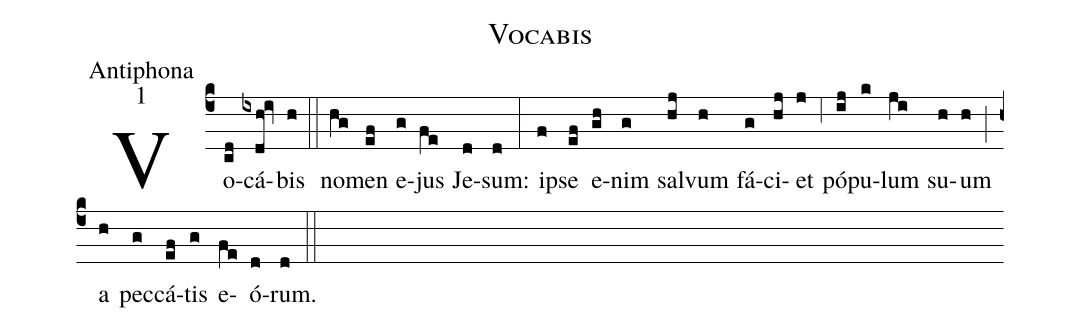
name:Vocabis;
office-part:Antiphona;
mode:1;
%%
(c4) Vo(cd)cá(ixdh!iv)bis(h) (::) no(hg)men(ef) e(g)jus(fe) Je(d)sum:(d) (:) i(f)pse(ef) e(gh)nim(g) sal(hj)vum(h) fá(g)ci(hj)et(j) (;6) pó(ij)pu(k)lum(ji) su(h)um(h) (;) a(h) pec(g)cá(ef)tis(g) e(fe)ó(d)rum.(d) (::)
